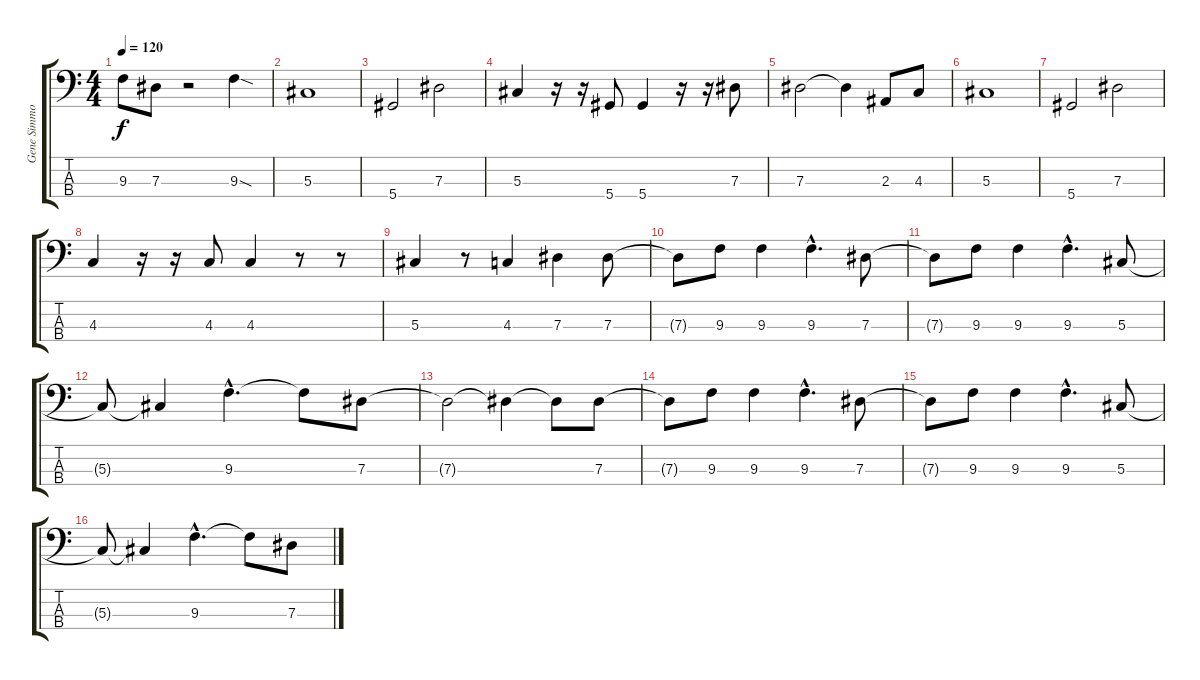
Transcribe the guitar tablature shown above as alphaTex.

\track ("Gene Simmons" "Gene Simmo") {instrument electricbasspick}
\staff {score tabs}
\tuning (Gb2 Db2 Ab1 Eb1) {hide}
\ts (4 4)
\tempo 120
\clef f4
\ks c
9.3.8{dy f} 7.3.8 r.2 9.3{sod}.4 |
5.3.1 |
5.4.2 7.3.2 |
5.3.4 r.16 r.16 5.4.8 5.4.4 r.16 r.16 7.3.8 |
7.3.2 7.3{t}.4 2.3.8 4.3.8 |
5.3.1 |
5.4.2 7.3.2 |
4.3.4 r.16 r.16 4.3.8 4.3.4 r.8 r.8 |
5.3.4 r.8 4.3.4 7.3.4 7.3.8 |
7.3{t}.8 9.3.8 9.3.4 9.3{hac}.4{d} 7.3.8 |
7.3{t}.8 9.3.8 9.3.4 9.3{hac}.4{d} 5.3.8 |
5.3{t}.8 5.3{t}.4 9.3{hac}.4{d} 9.3{t}.8 7.3.8 |
7.3{t}.2 7.3{t}.4 7.3{t}.8 7.3.8 |
7.3{t}.8 9.3.8 9.3.4 9.3{hac}.4{d} 7.3.8 |
7.3{t}.8 9.3.8 9.3.4 9.3{hac}.4{d} 5.3.8 |
5.3{t}.8 5.3{t}.4 9.3{hac}.4{d} 9.3{t}.8 7.3.8
